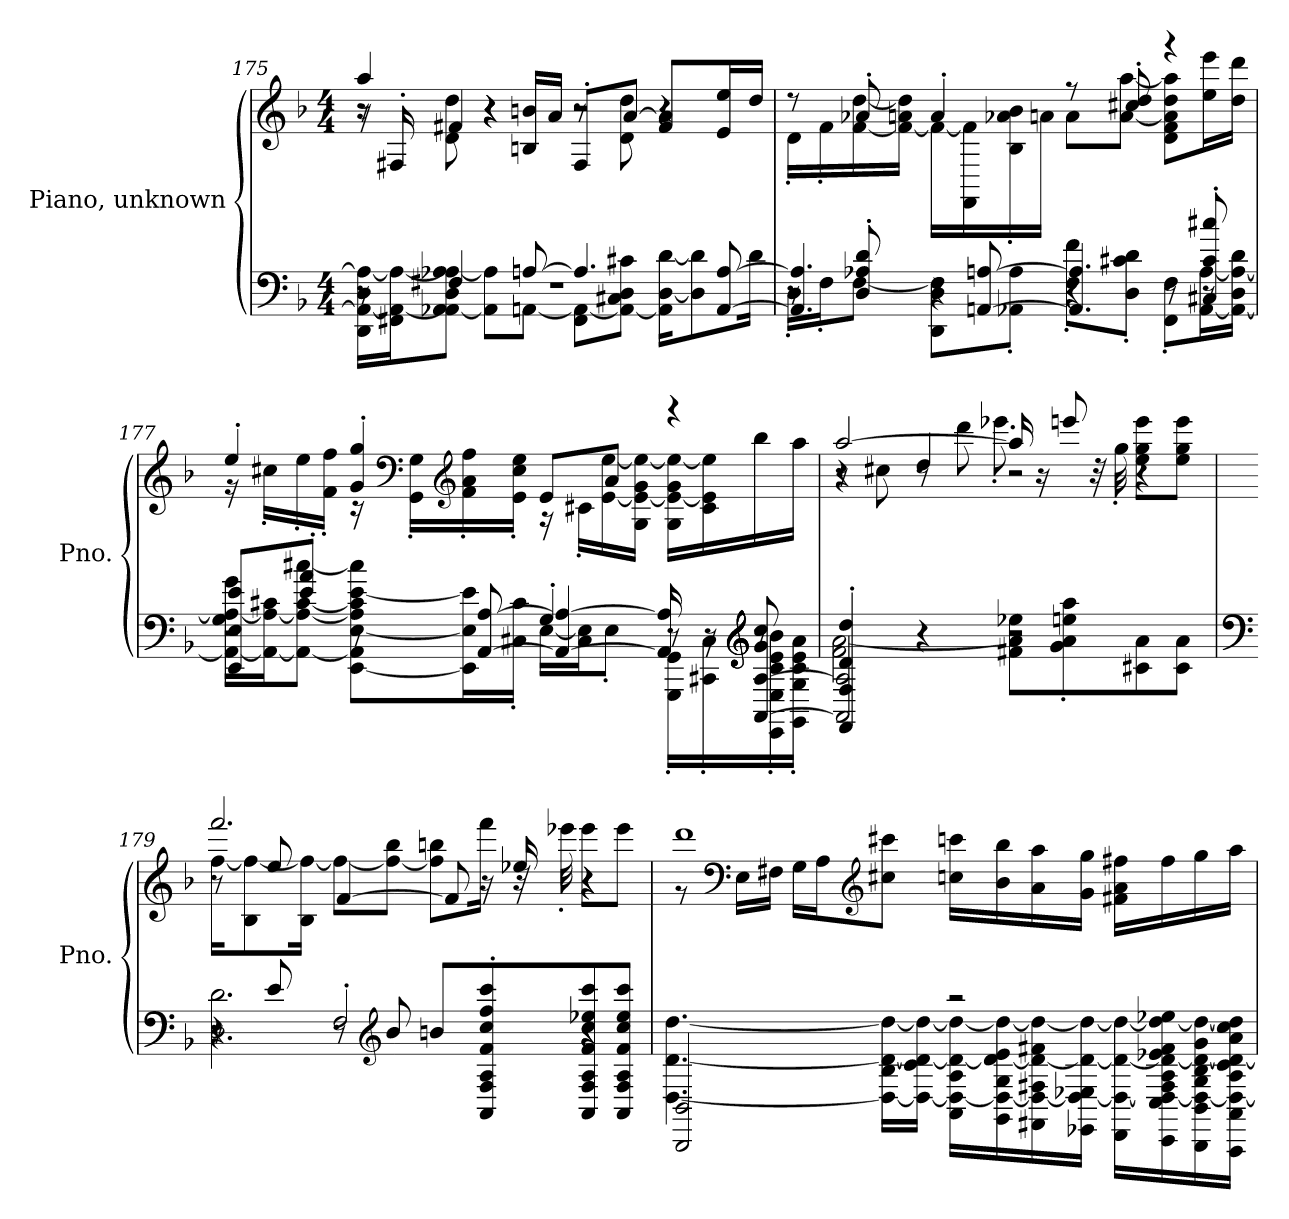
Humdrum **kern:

**kern	**kern
*part1	*part1
*staff2	*staff1
*I"Piano, unknown	*
*I'Pno.	*
!!LO:LB:g=z
*clefF4	*clefG2
*k[b-]	*k[b-]
*M4/4	*M4/4
=175	=175
*^	*^
*	*^	*	*^
1r	16DD\ 16AA\_ 16D\ 16A\_LL	8r	4aa/	8r	16r
.	16FF#X\ 16AA\_ 16A\_J	.	.	.	16F#X'/
.	8AA-X\ 8AA\_ 8D\ 8A-X\ 8A\_J	4F#X/	.	8d\ 8dd\	4f#X/
.	8AA\] 8A\]L	.	4r	4r	.
.	[8AAn\J	[8An/	.	.	16Bn/ 16bn/LL
.	.	.	.	.	16a/JJ
.	8FF#\ 8AA\_L	4.A/]	2r	8r	8F#'/L
.	8AA\_ 8C#X\ 8D\ 8c#X\J	.	.	8d\ 8dd\	[8a/J
.	16AA\] [16D\ [16d\KL	.	.	4r	8f#/ 8a/]L
.	8D\] 8d\]	.	.	.	.
.	.	[8AA/ [8A/	.	.	16e/ 16ee/L
.	16d\Jk	.	.	.	16dd/JJ
*	*	*	*	*v	*v
!!LO:LB:g=z
=176	=176	=176	=176	=176
8r	16D'\LL	4.AA/] 4.A/]	8r	16d'\LL
.	16F'\J	.	.	16f'\
8D/' 8A-X/' 8d/'	[8F\J	.	8a-X'/	[16f\ [16dd\
.	.	.	.	16f\_ 16an\ 16dd\]JJ
4r	8DD\ 8D\ 8F\]L	.	4a'/	16f\LL_
.	.	.	.	16FF\ 16f\]
.	8AA-X\' 8A-\'J	[8AAn/ [8An/	.	16B-\' 16a-X\' 16b-\'
.	.	.	.	16an\JJ
4r	8F\' 8f\'L	4.AA/] 4.A/]	8r	8a\L
.	8D\' 8c#X\' 8d\'J	.	8cc#X/' 8dd/'	[8a\ [8aa\J
8r	8FF\' 8F\'L	.	4r	8d\ 8f\ 8a\] 8dd\ 8aa\]L
8C#X/' 8c#/' 8cc#X/'	[16AA\ [16A\L	8r	.	16ee\ 16eee\L
.	16AA\_ 16D\ 16A\_ 16d\JJ	.	.	16dd\ 16ddd\JJ
!!LO:PB:g=z	!!
=177	=177	=177	=177	=177
2r	16AA\_ 16G\ 16A\_ 16g\LL	8EE/ 8E/ 8e/L	4ee'/	16r
.	16AA\_ 16A\_ 16c#X\J	.	.	16cc#X'\LL
.	8AA\_ 8A\_ [8c#\ [8cc#X\J	8e/' 8a/'J	.	16ee'\
.	.	.	.	16f\' 16ff\'JJ
.	[8EE\ 8AA\] [8E\ 8A\] 8c#\] [8e\ 8cc#\]L	8r	4g/' 4gg/'	16r
*	*	*	*clefF4	*
.	.	.	.	16GG\' 16G\'LL
*	*	*	*clefG2	*
.	16EE\] 16E\] 16e\]L	[8AA/ [8A/	.	16f\' 16a\' 16ff\'
.	16C#X\' 16c#\'JJ	.	.	16e\' 16cc#\' 16ee\'JJ
4G'/	[16E\LL	4AA/_ 4A/_	8e/L	16r
.	16C#\ 16E\]J	.	.	16c#X'\LL
.	8E'\J	.	8a/J	[16e\ [16ee\
.	.	.	.	16G\ 16e\_ 16g\ 16ee\_JJ
8r	16GGG\' 16GG\'LL	16AA/] 16A/]	4r	16G\ 16e\_ 16g\ 16ee\_LL
.	16CC#X\' 16C#\'	16r	.	16c#\ 16e\] 16ee\]
*clefG2	*	*	*	*
[8AA/ [8A/ 8g/ 8cc#/	16EE\' 16E\' 16c#\' 16e\' 16b-\'	8r	.	16bb-\
.	16GG\' 16G\' 16c#\' 16e\' 16a\'JJ	.	.	16aa\JJ
!!LO:LB:g=z
=178	=178	=178	=178	=178
*	*	*	*	*^
2AA/] 2A/]	2f\ [2a\	4FF/' 4F/' 4d/' 4dd/'	[2aa/	8r	4r
.	.	.	.	8cc#X\	.
.	.	4r	.	8r	4dd/
.	.	.	.	8ddd\	.
2r	8f#X\ 8a\] 8ee-X\L	2r	16aa/]	8.eee-X'\	2r
.	.	.	16r	.	.
.	8g\' 8a\' 8een\' 8aa\'	.	8eeen/	.	.
.	.	.	.	32r	.
.	.	.	.	32gg'\	.
.	8c#X\ 8a\	.	4r	8ee\ 8gg\ 8eee\L	.
.	8c#\ 8a\J	.	.	8ee\ 8gg\ 8eee\J	.
=179	=179	=179	=179	=179	=179
*clefF4	*	*	*	*	*
8r	2.D\ 2.d\	4r	2.fff/	[16ff\KL	8r
.	.	.	.	8B-\ 8ff\_	.
8e/	.	.	.	.	8ee/
.	.	.	.	16B-\ 16ff\_Jk	.
8r	.	2F'/	.	8ff\L_	[4f/
*clefG2	*	*	*	*	*
8b-/	.	.	.	8ff\_ 8bb-\J	.
8bn/L	.	.	.	8ff\] 8bbn\L	8f/]
8AA/' 8F/' 8A/' 8f/' 8cc/' 8ff/' 8ccc/'	.	.	.	16fff\Jk	16r
.	.	.	.	32r	16ee-X/
.	.	.	.	32eee-X'\	.
8AA/ 8F/ 8A/ 8f/ 8cc/ 8ee-X/ 8ccc/	4r	4r	4r	8eee-\L	4r
8AA/ 8F/ 8A/ 8f/ 8cc/ 8ee-/ 8ccc/J	.	.	.	8eee-\J	.
*	*v	*v	*	*	*
*	*	*	*v	*v
!!LO:LB:g=z
=180	=180	=180	=180
2BBB-/ 2BB-/	[4.D\ [4.d\ [4.dd\	1ddd	8r
*	*	*clefF4	*
.	.	.	16E\LL
.	.	.	16F#X\JJ
.	.	.	16G\LL
.	.	.	16A\J
*	*	*clefG2	*
.	16D\_ 16B-\ 16d\_ 16dd\_LL	.	8cc#X\ 8ccc#X\J
.	16D\_ 16c\ 16d\_ 16dd\_JJ	.	.
2r	16AA\ 16D\_ 16A\ 16d\_ 16dd\_LL	.	16ccn\ 16cccn\LL
.	16GG\ 16D\_ 16G\ 16d\_ 16e\ 16dd\_	.	16b-\ 16bb-\
.	16FF#X\ 16D\_ 16F#X\ 16d\_ 16f#X\ 16dd\_	.	16a\ 16aa\
.	16EE-X\ 16D\_ 16E-X\ 16d\_ 16dd\_JJ	.	16g\ 16gg\JJ
.	16DD\ 16D\_ 16d\_ 16dd\_LL	.	16f#X\ 16a\ 16ff#X\LL
.	16CC\ 16C\ 16D\_ 16F#\ 16A\ 16d\_ 16e-X\ 16f#\ 16dd\_ 16ee-X\	.	16ff#\
.	16BBB-\ 16BB-\ 16D\_ 16G\ 16B-\ 16d\_ 16g\ 16dd\_	.	16gg\
.	16AAA\ 16AA\ 16D\_ 16A\ 16c\ 16d\_ 16a\ 16cc\ 16dd\]JJ	.	16aa\JJ
*v	*v	*	*
*	*v	*v
=	=
*-	*-
